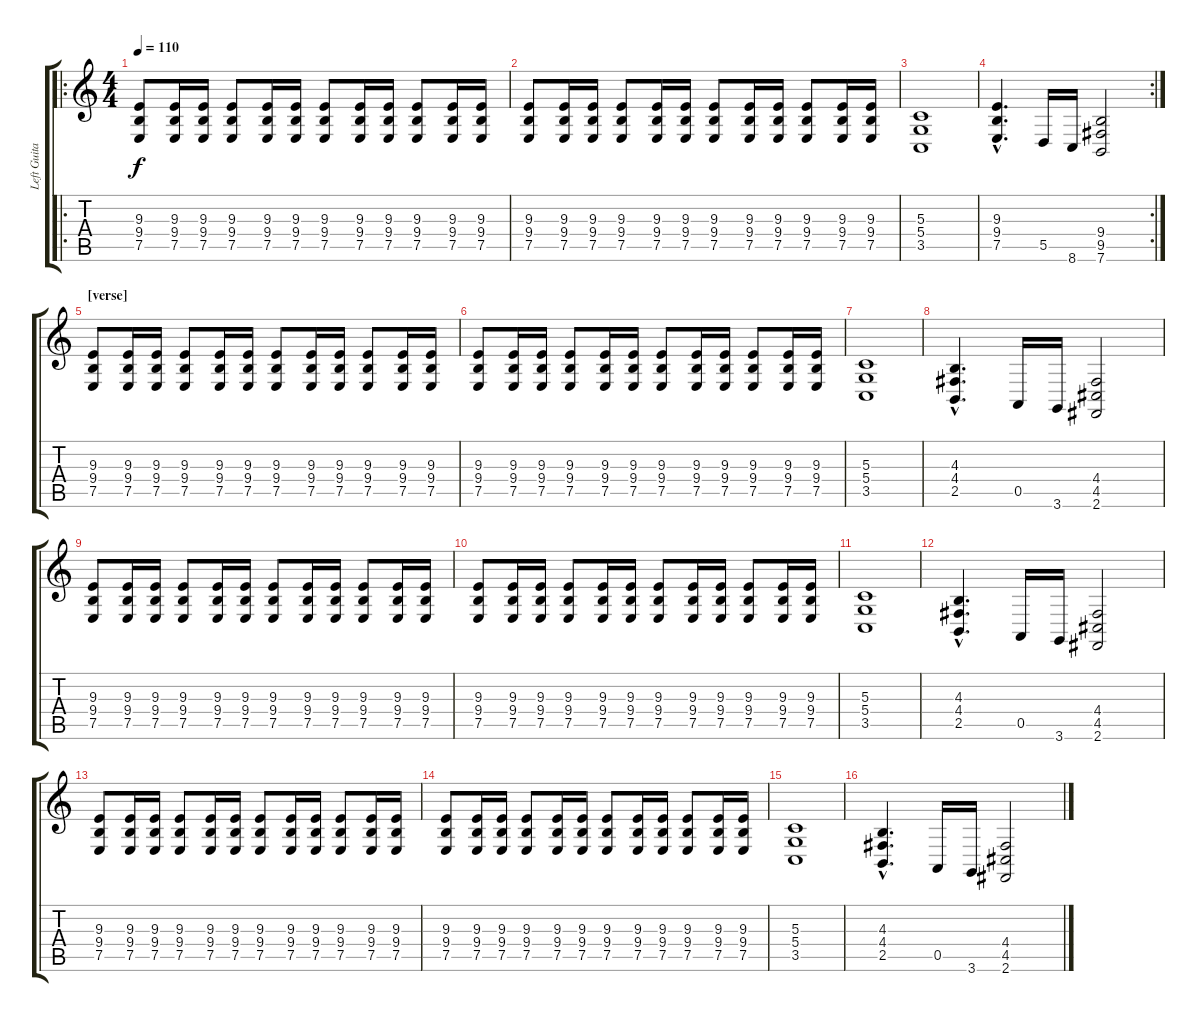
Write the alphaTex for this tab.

\track ("Left Guitar Synth" "Left Guita") {instrument pad5bowed}
\staff {score tabs}
\tuning (E4 B3 G3 D3 A2 E2) {hide}
\ro
\ts (4 4)
\tempo 110
\clef g2
\ks c
(9.3 9.4 7.5).8{dy f} (9.3 9.4 7.5).16 (9.3 9.4 7.5).16 (9.3 9.4 7.5).8 (9.3 9.4 7.5).16 (9.3 9.4 7.5).16 (9.3 9.4 7.5).8 (9.3 9.4 7.5).16 (9.3 9.4 7.5).16 (9.3 9.4 7.5).8 (9.3 9.4 7.5).16 (9.3 9.4 7.5).16 |
(9.3 9.4 7.5).8 (9.3 9.4 7.5).16 (9.3 9.4 7.5).16 (9.3 9.4 7.5).8 (9.3 9.4 7.5).16 (9.3 9.4 7.5).16 (9.3 9.4 7.5).8 (9.3 9.4 7.5).16 (9.3 9.4 7.5).16 (9.3 9.4 7.5).8 (9.3 9.4 7.5).16 (9.3 9.4 7.5).16 |
(5.3 5.4 3.5).1 |
\rc 2
(9.3{hac} 9.4{hac} 7.5{hac}).4{d} 5.5.16 8.6.16 (9.4 9.5 7.6).2 |
\section ("" "[verse]")
(9.3 9.4 7.5).8 (9.3 9.4 7.5).16 (9.3 9.4 7.5).16 (9.3 9.4 7.5).8 (9.3 9.4 7.5).16 (9.3 9.4 7.5).16 (9.3 9.4 7.5).8 (9.3 9.4 7.5).16 (9.3 9.4 7.5).16 (9.3 9.4 7.5).8 (9.3 9.4 7.5).16 (9.3 9.4 7.5).16 |
(9.3 9.4 7.5).8 (9.3 9.4 7.5).16 (9.3 9.4 7.5).16 (9.3 9.4 7.5).8 (9.3 9.4 7.5).16 (9.3 9.4 7.5).16 (9.3 9.4 7.5).8 (9.3 9.4 7.5).16 (9.3 9.4 7.5).16 (9.3 9.4 7.5).8 (9.3 9.4 7.5).16 (9.3 9.4 7.5).16 |
(5.3 5.4 3.5).1 |
(4.3{hac} 4.4{hac} 2.5{hac}).4{d} 0.5.16 3.6.16 (4.4 4.5 2.6).2 |
(9.3 9.4 7.5).8 (9.3 9.4 7.5).16 (9.3 9.4 7.5).16 (9.3 9.4 7.5).8 (9.3 9.4 7.5).16 (9.3 9.4 7.5).16 (9.3 9.4 7.5).8 (9.3 9.4 7.5).16 (9.3 9.4 7.5).16 (9.3 9.4 7.5).8 (9.3 9.4 7.5).16 (9.3 9.4 7.5).16 |
(9.3 9.4 7.5).8 (9.3 9.4 7.5).16 (9.3 9.4 7.5).16 (9.3 9.4 7.5).8 (9.3 9.4 7.5).16 (9.3 9.4 7.5).16 (9.3 9.4 7.5).8 (9.3 9.4 7.5).16 (9.3 9.4 7.5).16 (9.3 9.4 7.5).8 (9.3 9.4 7.5).16 (9.3 9.4 7.5).16 |
(5.3 5.4 3.5).1 |
(4.3{hac} 4.4{hac} 2.5{hac}).4{d} 0.5.16 3.6.16 (4.4 4.5 2.6).2 |
(9.3 9.4 7.5).8 (9.3 9.4 7.5).16 (9.3 9.4 7.5).16 (9.3 9.4 7.5).8 (9.3 9.4 7.5).16 (9.3 9.4 7.5).16 (9.3 9.4 7.5).8 (9.3 9.4 7.5).16 (9.3 9.4 7.5).16 (9.3 9.4 7.5).8 (9.3 9.4 7.5).16 (9.3 9.4 7.5).16 |
(9.3 9.4 7.5).8 (9.3 9.4 7.5).16 (9.3 9.4 7.5).16 (9.3 9.4 7.5).8 (9.3 9.4 7.5).16 (9.3 9.4 7.5).16 (9.3 9.4 7.5).8 (9.3 9.4 7.5).16 (9.3 9.4 7.5).16 (9.3 9.4 7.5).8 (9.3 9.4 7.5).16 (9.3 9.4 7.5).16 |
(5.3 5.4 3.5).1 |
(4.3{hac} 4.4{hac} 2.5{hac}).4{d} 0.5.16 3.6.16 (4.4 4.5 2.6).2
